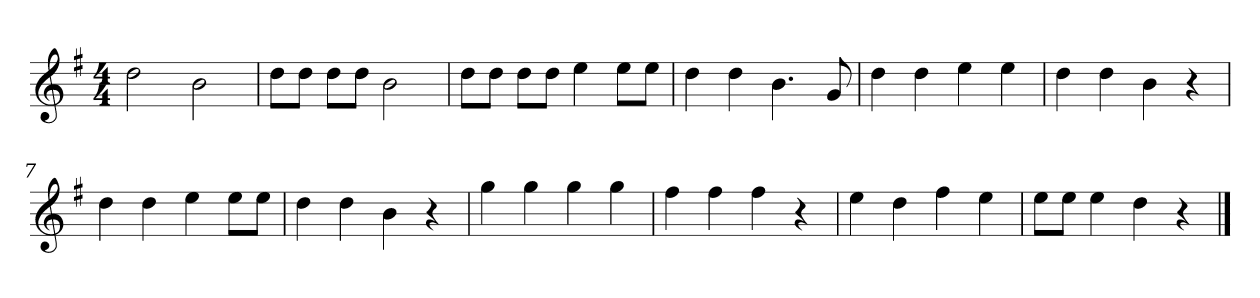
**kern
*part1
*staff1
*k[f#]
*M4/4
*MM120
=1
2dd
2b
=2
8ddL
8ddJ
8ddL
8ddJ
2b
=3
8ddL
8ddJ
8ddL
8ddJ
4ee
8eeL
8eeJ
=4
4dd
4dd
4.b
8g
=5
4dd
4dd
4ee
4ee
=6
4dd
4dd
4b
4r
=7
4dd
4dd
4ee
8eeL
8eeJ
=8
4dd
4dd
4b
4r
=9
4gg
4gg
4gg
4gg
=10
4ff#
4ff#
4ff#
4r
=11
4ee
4dd
4ff#
4ee
=12
8eeL
8eeJ
4ee
4dd
4r
==
*-
